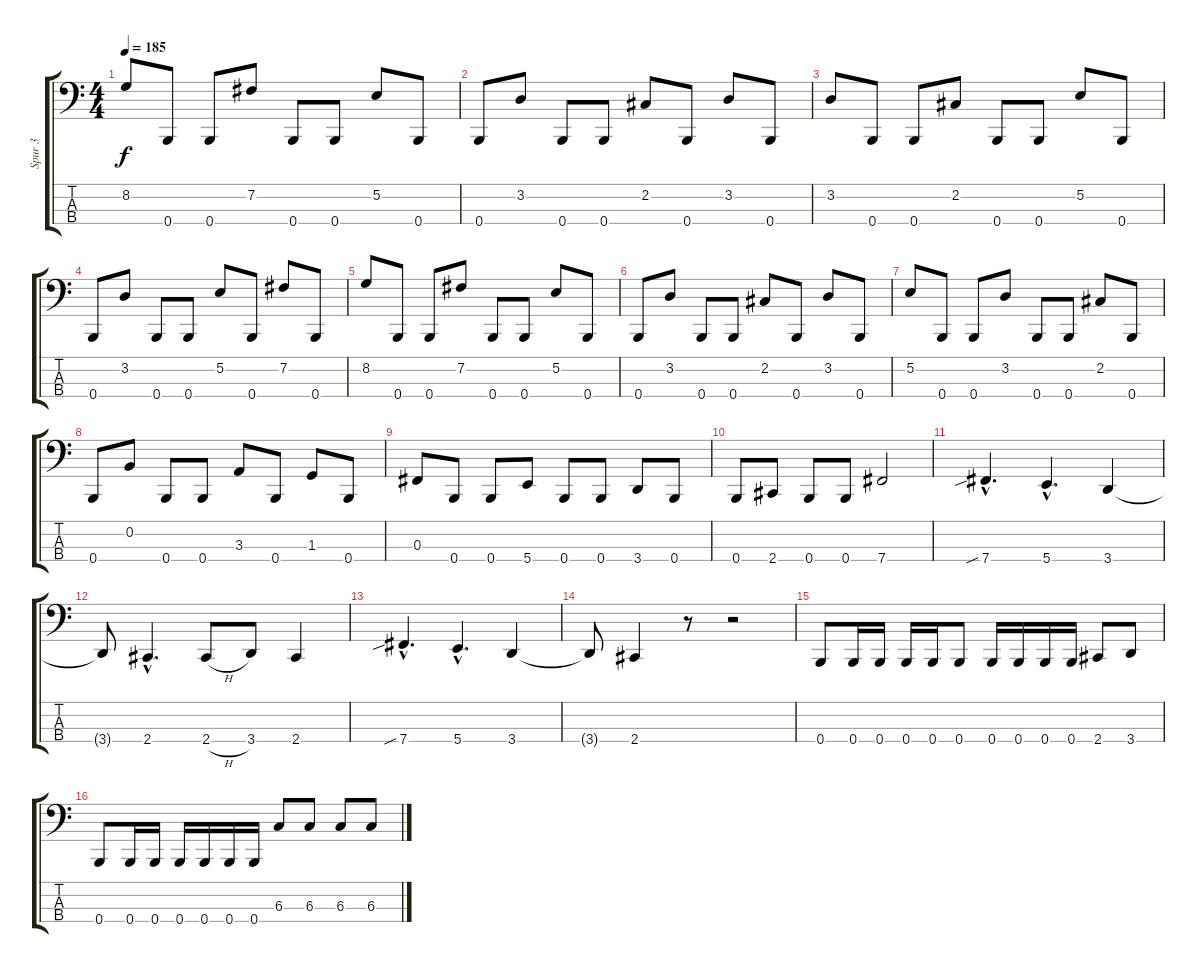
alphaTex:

\track ("Spur 3" "Spur 3") {instrument synthbass2}
\staff {score tabs}
\tuning (E2 B1 Gb1 B0) {hide}
\ts (4 4)
\tempo 185
\clef f4
\ks c
8.2.8{dy f} 0.4.8 0.4.8 7.2.8 0.4.8 0.4.8 5.2.8 0.4.8 |
0.4.8 3.2.8 0.4.8 0.4.8 2.2.8 0.4.8 3.2.8 0.4.8 |
3.2.8 0.4.8 0.4.8 2.2.8 0.4.8 0.4.8 5.2.8 0.4.8 |
0.4.8 3.2.8 0.4.8 0.4.8 5.2.8 0.4.8 7.2.8 0.4.8 |
8.2.8 0.4.8 0.4.8 7.2.8 0.4.8 0.4.8 5.2.8 0.4.8 |
0.4.8 3.2.8 0.4.8 0.4.8 2.2.8 0.4.8 3.2.8 0.4.8 |
5.2.8 0.4.8 0.4.8 3.2.8 0.4.8 0.4.8 2.2.8 0.4.8 |
0.4.8 0.2.8 0.4.8 0.4.8 3.3.8 0.4.8 1.3.8 0.4.8 |
0.3.8 0.4.8 0.4.8 5.4.8 0.4.8 0.4.8 3.4.8 0.4.8 |
0.4.8 2.4.8 0.4.8 0.4.8 7.4.2 |
7.4{sib hac}.4{d} 5.4{hac}.4{d} 3.4.4 |
3.4{t}.8 2.4{hac}.4{d} 2.4{h}.8 3.4.8 2.4.4 |
7.4{sib hac}.4{d} 5.4{hac}.4{d} 3.4.4 |
3.4{t}.8 2.4.4 r.8 r.2 |
0.4.8 0.4.16 0.4.16 0.4.16 0.4.16 0.4.8 0.4.16 0.4.16 0.4.16 0.4.16 2.4.8 3.4.8 |
0.4.8 0.4.16 0.4.16 0.4.16 0.4.16 0.4.16 0.4.16 6.3.8 6.3.8 6.3.8 6.3.8
